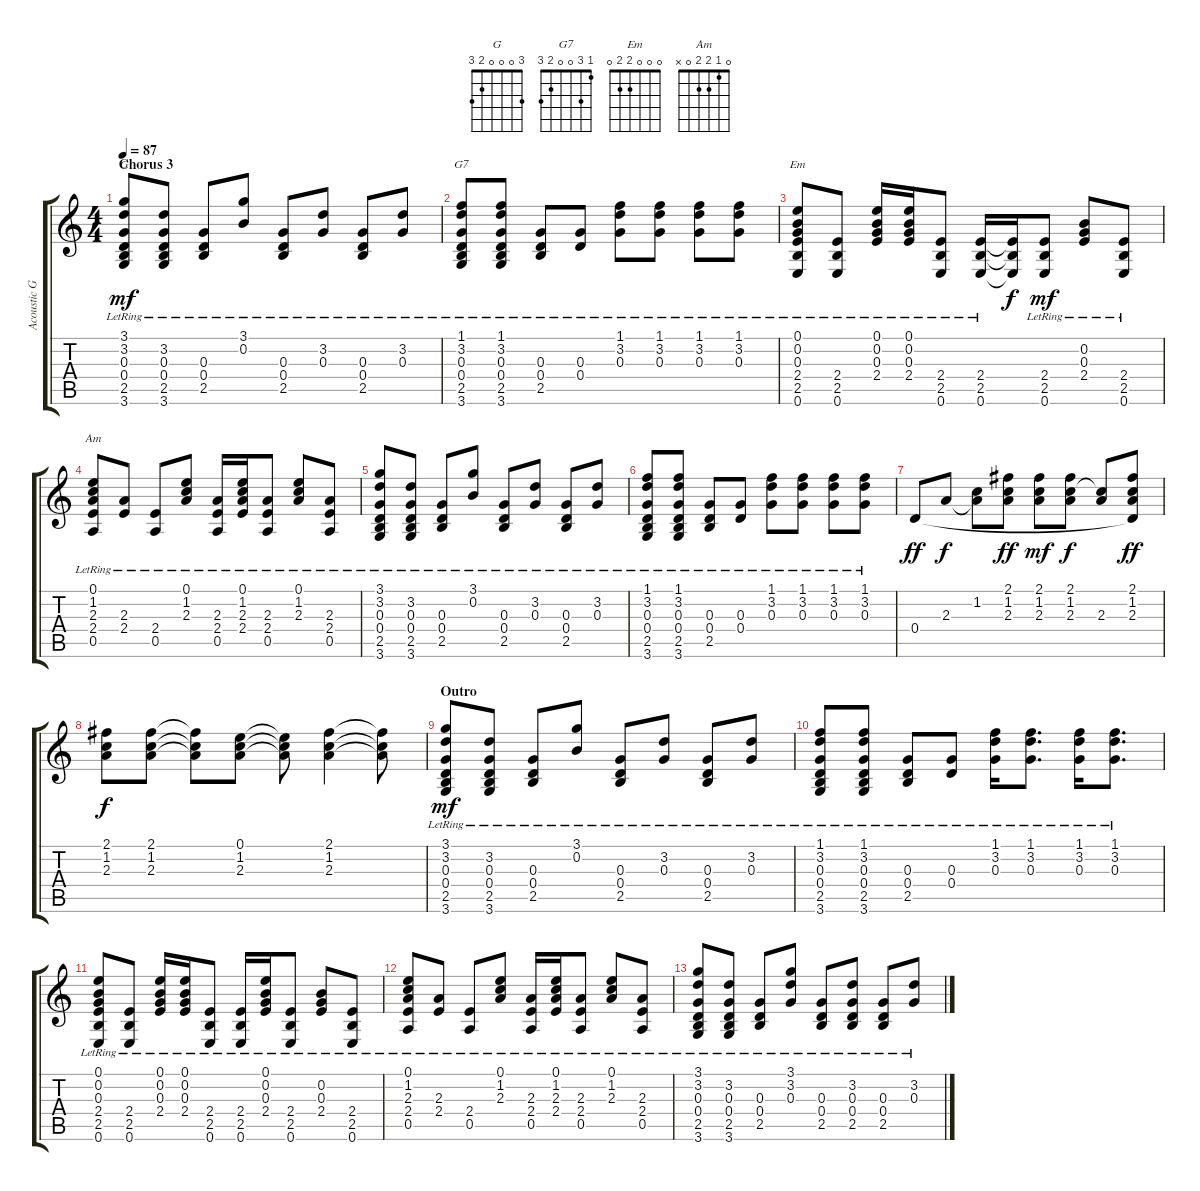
\track ("Acoustic Guitar 2" "Acoustic G") {instrument acousticguitarsteel}
\staff {score tabs}
\tuning (E4 B3 G3 D3 A2 E2) {hide}
\chord ("G" 3 0 0 0 2 3)
\chord ("G7" 1 3 0 0 2 3)
\chord ("Em" 0 0 0 2 2 0)
\chord ("Am" 0 1 2 2 0 x)
\ts (4 4)
\section ("" "Chorus 3")
\tempo 87
\clef g2
\ks c
(3.1{lr} 3.2{lr} 0.3{lr} 0.4{lr} 2.5{lr} 3.6{lr}).8{ch "G" dy mf} (3.2{lr} 0.3 0.4 2.5 3.6).8 (0.3{lr} 0.4 2.5).8 (3.1{lr} 0.2{lr}).8 (0.3{lr} 0.4 2.5).8 (3.2{lr} 0.3).8 (0.3{lr} 0.4 2.5).8 (3.2{lr} 0.3).8 |
(1.1{lr} 3.2{lr} 0.3{lr} 0.4{lr} 2.5{lr} 3.6{lr}).8{ch "G7"} (1.1{lr} 3.2{lr} 0.3 0.4 2.5 3.6).8 (0.3 0.4{lr} 2.5).8 (0.3{lr} 0.4).8 (1.1{lr} 3.2{lr} 0.3{lr}).8 (1.1{lr} 3.2{lr} 0.3{lr}).8 (1.1{lr} 3.2{lr} 0.3{lr}).8 (1.1{lr} 3.2{lr} 0.3{lr}).8 |
(0.1{lr} 0.2{lr} 0.3{lr} 2.4{lr} 2.5{lr} 0.6{lr}).8{ch "Em"} (2.4{lr} 2.5{lr} 0.6{lr}).8 (0.1{lr} 0.2{lr} 0.3{lr} 2.4{lr}).16 (0.1{lr} 0.2{lr} 0.3{lr} 2.4{lr}).16 (2.4{lr} 2.5{lr} 0.6{lr}).8 (2.4{lr} 2.5{lr} 0.6{lr}).16 (2.4{t} 2.5{t} 0.6{t}).16{dy f} (2.4{lr} 2.5{lr} 0.6{lr}).8{dy mf} (0.2{lr} 0.3{lr} 2.4{lr}).8 (2.4{lr} 2.5{lr} 0.6{lr}).8 |
(0.1{lr} 1.2{lr} 2.3{lr} 2.4{lr} 0.5{lr}).8{ch "Am"} (2.3{lr} 2.4{lr}).8 (2.4{lr} 0.5{lr}).8 (0.1{lr} 1.2{lr} 2.3{lr}).8 (2.3{lr} 2.4{lr} 0.5{lr}).16 (0.1{lr} 1.2{lr} 2.3{lr} 2.4{lr}).16 (2.3{lr} 2.4{lr} 0.5{lr}).8 (0.1{lr} 1.2{lr} 2.3{lr}).8 (2.3{lr} 2.4{lr} 0.5{lr}).8 |
(3.1{lr} 3.2{lr} 0.3{lr} 0.4{lr} 2.5{lr} 3.6{lr}).8 (3.2{lr} 0.3 0.4 2.5 3.6).8 (0.3{lr} 0.4 2.5).8 (3.1{lr} 0.2{lr}).8 (0.3{lr} 0.4 2.5).8 (3.2{lr} 0.3).8 (0.3{lr} 0.4 2.5).8 (3.2{lr} 0.3).8 |
(1.1{lr} 3.2{lr} 0.3{lr} 0.4{lr} 2.5{lr} 3.6{lr}).8 (1.1{lr} 3.2{lr} 0.3 0.4 2.5 3.6).8 (0.3 0.4{lr} 2.5).8 (0.3{lr} 0.4).8 (1.1{lr} 3.2{lr} 0.3{lr}).8 (1.1{lr} 3.2{lr} 0.3{lr}).8 (1.1{lr} 3.2{lr} 0.3{lr}).8 (1.1{lr} 3.2{lr} 0.3{lr}).8 |
0.4.8{dy ff} 2.3.8{dy f} (1.2 2.3{t}).8 (2.1 1.2 2.3).8{dy ff} (2.1 1.2 2.3).8{dy mf} (2.1 1.2 2.3).8{dy f} (1.2{t} 2.3).8 (2.1 1.2 2.3 0.4{t}).8{dy ff} |
(2.1 1.2 2.3).8{dy f} (2.1 1.2 2.3).8 (2.1{t} 1.2{t} 2.3{t}).8 (0.1 1.2 2.3).8 (0.1{t} 1.2{t} 2.3{t}).8 (2.1 1.2 2.3).4 (2.1{t} 1.2{t} 2.3{t}).8 |
\section ("" "Outro")
(3.1{lr} 3.2{lr} 0.3{lr} 0.4{lr} 2.5{lr} 3.6{lr}).8{dy mf} (3.2{lr} 0.3 0.4 2.5 3.6).8 (0.3{lr} 0.4 2.5).8 (3.1{lr} 0.2{lr}).8 (0.3{lr} 0.4 2.5).8 (3.2{lr} 0.3).8 (0.3{lr} 0.4 2.5).8 (3.2{lr} 0.3).8 |
(1.1{lr} 3.2{lr} 0.3{lr} 0.4{lr} 2.5{lr} 3.6{lr}).8 (1.1{lr} 3.2{lr} 0.3 0.4 2.5 3.6).8 (0.3 0.4{lr} 2.5).8 (0.3{lr} 0.4).8 (1.1{lr} 3.2{lr} 0.3{lr}).16 (1.1{lr} 3.2{lr} 0.3{lr}).8{d} (1.1{lr} 3.2{lr} 0.3{lr}).16 (1.1{lr} 3.2{lr} 0.3{lr}).8{d} |
(0.1{lr} 0.2{lr} 0.3{lr} 2.4{lr} 2.5{lr} 0.6{lr}).8{volume 3} (2.4{lr} 2.5{lr} 0.6{lr}).8 (0.1{lr} 0.2{lr} 0.3{lr} 2.4{lr}).16 (0.1{lr} 0.2{lr} 0.3{lr} 2.4{lr}).16 (2.4{lr} 2.5{lr} 0.6{lr}).8 (2.4{lr} 2.5{lr} 0.6{lr}).16 (0.1{lr} 0.2{lr} 0.3{lr} 2.4{lr}).16 (2.4{lr} 2.5{lr} 0.6{lr}).8 (0.2{lr} 0.3{lr} 2.4{lr}).8 (2.4{lr} 2.5{lr} 0.6{lr}).8 |
(0.1{lr} 1.2{lr} 2.3{lr} 2.4{lr} 0.5{lr}).8 (2.3{lr} 2.4{lr}).8 (2.4{lr} 0.5{lr}).8 (0.1{lr} 1.2{lr} 2.3{lr}).8 (2.3{lr} 2.4{lr} 0.5{lr}).16 (0.1{lr} 1.2{lr} 2.3{lr} 2.4{lr}).16 (2.3{lr} 2.4{lr} 0.5{lr}).8 (0.1{lr} 1.2{lr} 2.3{lr}).8 (2.3{lr} 2.4{lr} 0.5{lr}).8 |
(3.1{lr} 3.2{lr} 0.3{lr} 0.4{lr} 2.5{lr} 3.6{lr}).8{volume 0} (3.2{lr} 0.3{lr} 0.4{lr} 2.5{lr} 3.6{lr}).8 (0.3{lr} 0.4{lr} 2.5{lr}).8 (3.1{lr} 3.2{lr} 0.3{lr}).8 (0.3{lr} 0.4{lr} 2.5{lr}).8 (3.2{lr} 0.3{lr} 0.4{lr} 2.5{lr}).8 (0.3{lr} 0.4{lr} 2.5{lr}).8 (3.2{lr} 0.3{lr}).8
